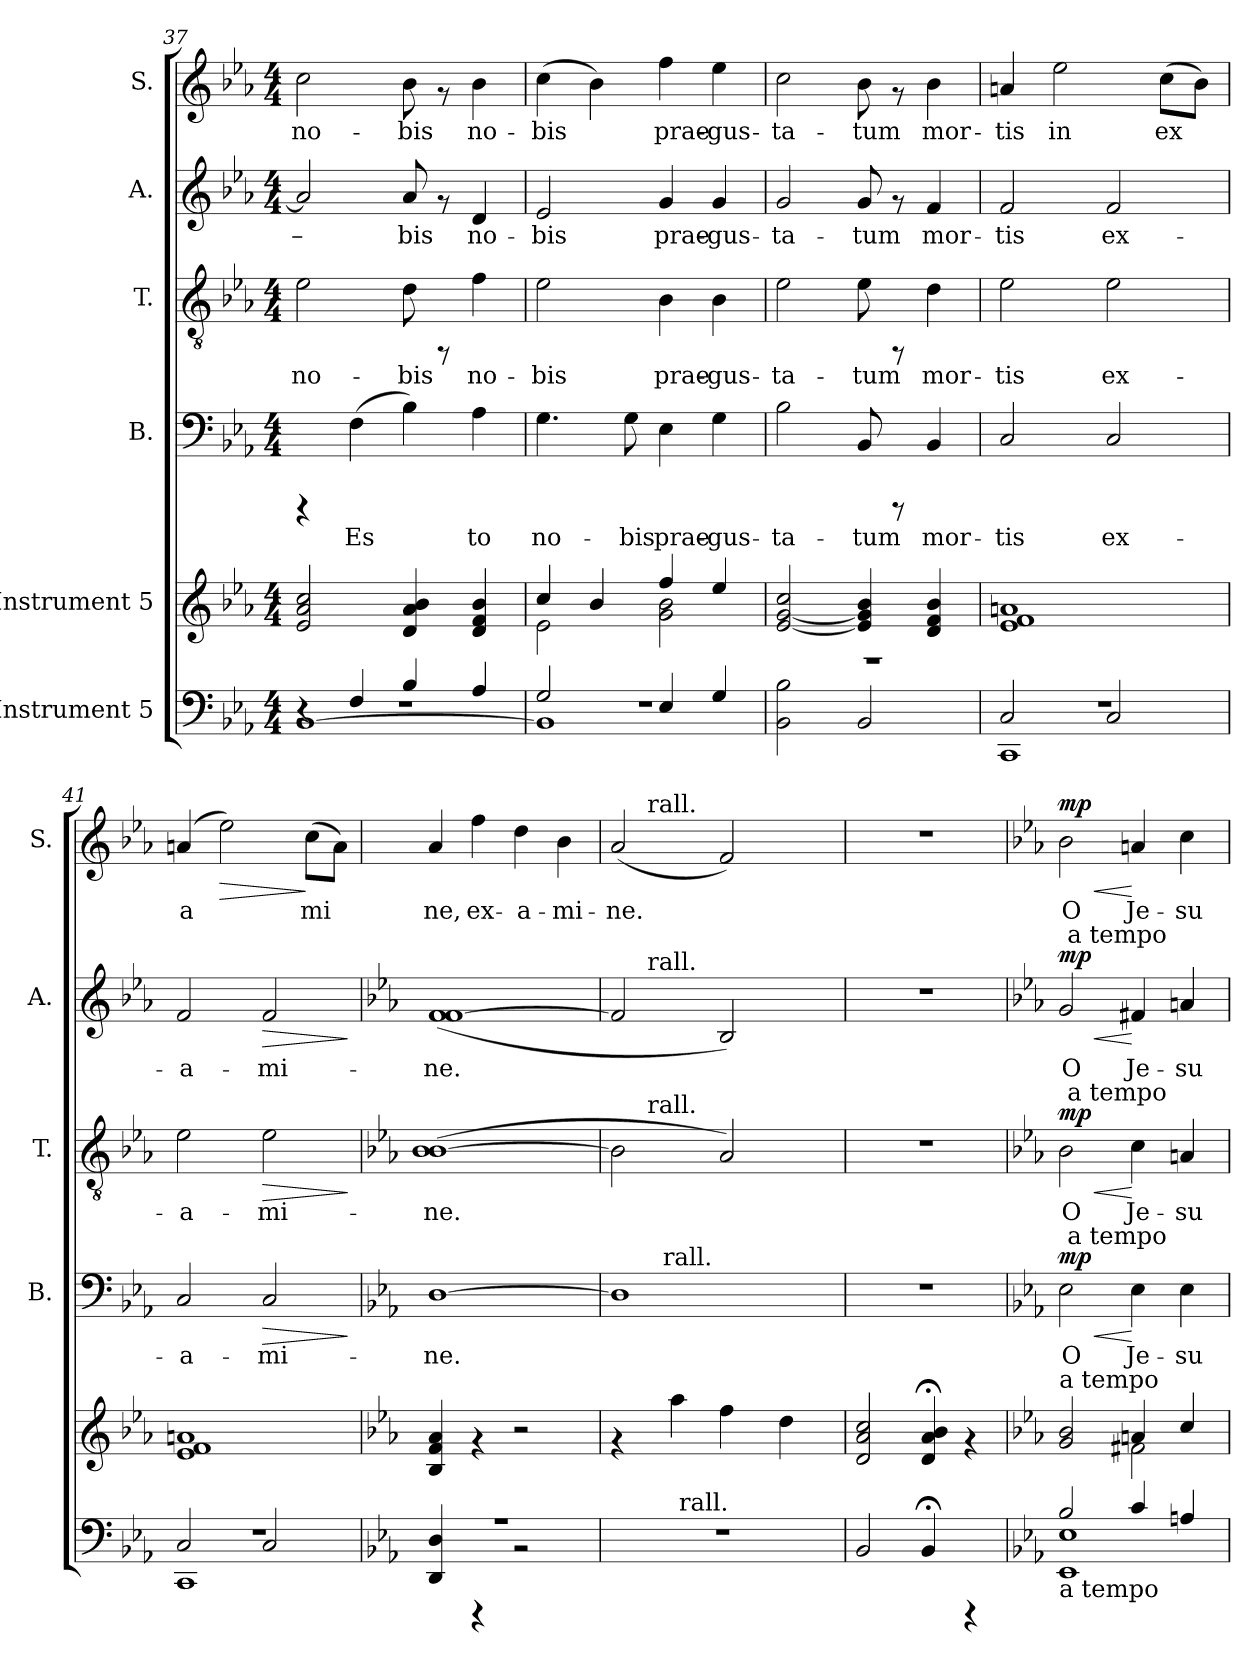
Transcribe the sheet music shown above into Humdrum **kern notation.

**kern	**kern	**kern	**text	**dynam	**kern	**text	**dynam	**kern	**text	**dynam	**kern	**text	**dynam
*part6	*part5	*part4	*part4	*part4	*part3	*part3	*part3	*part2	*part2	*part2	*part1	*part1	*part1
*staff6	*staff5	*staff4	*staff4	*staff4	*staff3	*staff3	*staff3	*staff2	*staff2	*staff2	*staff1	*staff1	*staff1
*I"Instrument 5	*I"Instrument 5	*I"B.	*	*	*I"T.	*	*	*I"A.	*	*	*I"S.	*	*
*	*	*I'B.	*	*	*I'T.	*	*	*I'A.	*	*	*I'S.	*	*
!!LO:PB:g=z
*clefF4	*clefG2	*clefF4	*	*	*clefGv2	*	*	*clefG2	*	*	*clefG2	*	*
*k[b-e-a-]	*k[b-e-a-]	*k[b-e-a-]	*	*	*k[b-e-a-]	*	*	*k[b-e-a-]	*	*	*k[b-e-a-]	*	*
*E-:	*E-:	*E-:	*	*	*E-:	*	*	*E-:	*	*	*E-:	*	*
*M4/4	*M4/4	*M4/4	*	*	*M4/4	*	*	*M4/4	*	*	*M4/4	*	*
=37	=37	=37	=37	=37	=37	=37	=37	=37	=37	=37	=37	=37	=37
*^	*	*	*	*	*	*	*	*	*	*	*	*	*
*	*^	*	*	*	*	*	*	*	*	*	*	*	*	*
!	!	!	!	!	!	!	!	!LO:LY:b:cj	!	!	!LO:LY:b:cj	!	!	!LO:LY:b:cj	!
1r	4r	[<1BB-	2cc/ 2e-/ 2a-/	4rCCC	.	.	2e-\	no-	.	2a-/]	–	.	2cc\	no-	.
!	!	!	!	!	!LO:LY:b:cj	!	!	!	!	!	!	!	!	!	!
.	4F/	.	.	(>4F\	Es-	.	.	.	.	.	.	.	.	.	.
!	!	!	!	!	!LO:LY:b:cj	!	!	!LO:LY:b:cj	!	!	!LO:LY:b:cj	!	!	!LO:LY:b:cj	!
.	4B-/	.	4a-/ 4d/ 4b-/	4B-\)	--	.	8d\	-bis	.	8a-/	bis	.	8b-\	-bis	.
.	.	.	.	.	.	.	8rFF	.	.	8rf	.	.	8rf	.	.
!	!	!	!	!	!LO:LY:b:cj	!	!	!LO:LY:b:cj	!	!	!LO:LY:b:cj	!	!	!LO:LY:b:cj	!
.	4A-/	.	4b-/ 4f/ 4d/	4A-\	-to	.	4f\	no-	.	4d/	no-	.	4b-\	no-	.
=38	=38	=38	=38	=38	=38	=38	=38	=38	=38	=38	=38	=38	=38	=38	=38
*	*	*	*^	*	*	*	*	*	*	*	*	*	*	*	*
!	!	!	!	!	!	!LO:LY:b:cj	!	!	!LO:LY:b:cj	!	!	!LO:LY:b:cj	!	!	!LO:LY:b:cj	!
1r	2G/	1BB-]	4cc/	2e-\	4.G\	no-	.	2e-\	-bis	.	2e-/	-bis	.	(>4cc\	-bis	.
!	!	!	!	!	!	!	!	!	!	!	!	!	!	!	!LO:LY:b:cj	!
.	.	.	4b-/	.	.	.	.	.	.	.	.	.	.	4b-\)	.	.
!	!	!	!	!	!	!LO:LY:b:cj	!	!	!	!	!	!	!	!	!	!
.	.	.	.	.	8G\	-bis	.	.	.	.	.	.	.	.	.	.
!	!	!	!	!	!	!LO:LY:b:cj	!	!	!LO:LY:b:cj	!	!	!LO:LY:b:cj	!	!	!LO:LY:b:cj	!
.	4E-/	.	4ff/	2g\ 2b-\	4E-\	prae-	.	4B-\	prae-	.	4g/	prae-	.	4ff\	prae-	.
!	!	!	!	!	!	!LO:LY:b:cj	!	!	!LO:LY:b:cj	!	!	!LO:LY:b:cj	!	!	!LO:LY:b:cj	!
.	4G/	.	4ee-/	.	4G\	-gus-	.	4B-\	-gus-	.	4g/	-gus-	.	4ee-\	-gus-	.
*	*v	*v	*	*	*	*	*	*	*	*	*	*	*	*	*	*
*	*	*v	*v	*	*	*	*	*	*	*	*	*	*	*	*
=39	=39	=39	=39	=39	=39	=39	=39	=39	=39	=39	=39	=39	=39	=39
!	!	!	!	!LO:LY:b:cj	!	!	!LO:LY:b:cj	!	!	!LO:LY:b:cj	!	!	!LO:LY:b:cj	!
1r	2BB-\ 2B-\	[>2g/ [<2e-/ 2cc/	2B-\	-ta-	.	2e-\	-ta-	.	2g/	-ta-	.	2cc\	-ta-	.
!	!	!	!	!LO:LY:b:cj	!	!	!LO:LY:b:cj	!	!	!LO:LY:b:cj	!	!	!LO:LY:b:cj	!
.	2BB-/	4b-/ 4g/] 4e-/]	8BB-/	-tum	.	8e-\	-tum	.	8g/	-tum	.	8b-\	-tum	.
.	.	.	8rCCC	.	.	8rFF	.	.	8rf	.	.	8rf	.	.
!	!	!	!	!LO:LY:b:cj	!	!	!LO:LY:b:cj	!	!	!LO:LY:b:cj	!	!	!LO:LY:b:cj	!
.	.	4b-/ 4d/ 4f/	4BB-/	mor-	.	4d\	mor-	.	4f/	mor-	.	4b-\	mor-	.
=40	=40	=40	=40	=40	=40	=40	=40	=40	=40	=40	=40	=40	=40	=40
*	*^	*	*	*	*	*	*	*	*	*	*	*	*	*
!	!	!	!	!	!LO:LY:b:cj	!	!	!LO:LY:b:cj	!	!	!LO:LY:b:cj	!	!	!LO:LY:b:cj	!
1r	2C/	1CC	1an 1e- 1f	2C/	-tis	.	2e-\	-tis	.	2f/	-tis	.	4an/	-tis	.
!	!	!	!	!	!	!	!	!	!	!	!	!	!	!LO:LY:b:cj	!
.	.	.	.	.	.	.	.	.	.	.	.	.	2ee-\	in	.
!	!	!	!	!	!LO:LY:b:cj	!	!	!LO:LY:b:cj	!	!	!LO:LY:b:cj	!	!	!	!
.	2C/	.	.	2C/	ex-	.	2e-\	ex-	.	2f/	ex-	.	.	.	.
!	!	!	!	!	!	!	!	!	!	!	!	!	!	!LO:LY:b:cj	!
.	.	.	.	.	.	.	.	.	.	.	.	.	(>8cc\L	ex-	.
!	!	!	!	!	!	!	!	!	!	!	!	!	!	!LO:LY:b:cj	!
.	.	.	.	.	.	.	.	.	.	.	.	.	8b-\J)	--	.
!!LO:PB:g=z
=41	=41	=41	=41	=41	=41	=41	=41	=41	=41	=41	=41	=41	=41	=41	=41
!	!	!	!	!	!LO:LY:b:cj	!	!	!LO:LY:b:cj	!	!	!LO:LY:b:cj	!	!	!LO:LY:b:cj	!
1r	2C/	1CC	1an 1e- 1f	2C/	-a-	.	2e-\	-a-	.	2f/	-a-	.	(>4an/	-a-	.
!	!	!	!	!	!	!	!	!	!	!	!	!	!	!LO:LY:b:cj	!LO:HP:b
.	.	.	.	.	.	.	.	.	.	.	.	.	2ee-\)	--	>
!	!	!	!	!	!LO:LY:b:cj	!LO:HP:b	!	!LO:LY:b:cj	!LO:HP:b	!	!LO:LY:b:cj	!LO:HP:b	!	!	!
.	2C/	.	.	2C/	-mi-	>	2e-\	-mi-	>	2f/	-mi-	>	.	.	.
!	!	!	!	!	!	!	!	!	!	!	!	!	!	!LO:LY:b:cj	!
.	.	.	.	.	.	.	.	.	.	.	.	.	(>8cc\L	-mi-	]
!	!	!	!	!	!	!	!	!	!	!	!	!	!	!LO:LY:b:cj	!
.	.	.	.	.	.	.	.	.	.	.	.	.	8a\J)	--	.
*v	*v	*v	*	*	*	*	*	*	*	*	*	*	*	*	*
.	.	.	.	]	.	.	]	.	.	]	.	.	.
=42	=42	=42	=42	=42	=42	=42	=42	=42	=42	=42	=42	=42	=42
*	*	*	*	*	*	*	*	*	*	*	*k[]	*	*
*	*	*	*	*	*	*	*	*	*	*	*C:	*	*
*^	*	*	*	*	*	*	*	*	*	*	*	*	*
!	!	!	!	!LO:LY:b:cj	!	!	!LO:LY:b:cj	!	!	!LO:LY:b:cj	!	!	!LO:LY:b:cj	!
1r	4DD/ 4D/	4f/ 4B-/ 4a-/	[>1D	-ne.	.	(>1B- [>1B-	-ne.	.	(<1f [<1f	-ne.	.	4a/	-ne,	.
!	!	!	!	!	!	!	!	!	!	!	!	!	!LO:LY:b:cj	!
.	4rCCC	4rf	.	.	.	.	.	.	.	.	.	4ff\	ex-	.
!	!	!	!	!	!	!	!	!	!	!	!	!	!LO:LY:b:cj	!
.	2r	2r	.	.	.	.	.	.	.	.	.	4dd\	-a-	.
!	!	!	!	!	!	!	!	!	!	!	!	!	!LO:LY:b:cj	!
.	.	.	.	.	.	.	.	.	.	.	.	4b\	-mi-	.
=43	=43	=43	=43	=43	=43	=43	=43	=43	=43	=43	=43	=43	=43	=43
!	!	!	!	!LO:LY:b:cj	!	!	!LO:LY:b:cj	!	!	!LO:LY:b:cj	!	!	!LO:LY:b:cj	!
*	*	*	*^	*	*	*^	*	*	*^	*	*	*^	*	*
1r	4ryy	4rf	1D]	8...ryy	.	.	2B-\]	8.ryy	.	.	2f/]	8.ryy	.	.	(<2a/	8.ryy	-ne.	.
!	!	!	!	!	!	!	!	!	!	!	!	!	!	!	!	!LO:TX:a:t=rall.	!	!
!	!	!	!	!	!	!	!	!	!	!	!	!LO:TX:a:t=rall.	!	!	!	!	!	!
!	!	!	!	!	!	!	!	!LO:TX:a:t=rall.	!	!	!	!	!	!	!	!	!	!
.	.	.	.	.	.	.	.	2ryy	.	.	.	2ryy	.	.	.	2ryy	.	.
!	!	!	!	!LO:TX:a:t=rall.	!	!	!	!	!	!	!	!	!	!	!	!	!	!
.	.	.	.	2ryy	.	.	.	.	.	.	.	.	.	.	.	.	.	.
.	64ryy	4aa-\	.	.	.	.	.	.	.	.	.	.	.	.	.	.	.	.
!	!LO:TX:a:t=rall.	!	!	!	!	!	!	!	!	!	!	!	!	!	!	!	!	!
.	2ryy	.	.	.	.	.	.	.	.	.	.	.	.	.	.	.	.	.
!	!	!	!	!	!	!	!	!	!LO:LY:b:cj	!	!	!	!LO:LY:b:cj	!	!	!	!LO:LY:b:cj	!
.	.	4ff\	.	.	.	.	2A-/)	.	.	.	2B-/)	.	.	.	2f/)	.	.	.
.	.	.	.	.	.	.	.	4ryy	.	.	.	4ryy	.	.	.	4ryy	.	.
.	.	.	.	4ryy	.	.	.	.	.	.	.	.	.	.	.	.	.	.
.	.	4dd\	.	.	.	.	.	.	.	.	.	.	.	.	.	.	.	.
.	8...ryy	.	.	.	.	.	.	.	.	.	.	.	.	.	.	.	.	.
.	.	.	.	.	.	.	.	16ryy	.	.	.	16ryy	.	.	.	16ryy	.	.
.	.	.	.	64ryy	.	.	.	.	.	.	.	.	.	.	.	.	.	.
*	*	*	*v	*v	*	*	*	*	*	*	*v	*v	*	*	*v	*v	*	*
*v	*v	*	*	*	*	*v	*v	*	*	*	*	*	*	*	*
=44	=44	=44	=44	=44	=44	=44	=44	=44	=44	=44	=44	=44	=44
2BB-/	2a-/ 2d/ 2cc/	1r	.	.	1r	.	.	1r	.	.	1r	.	.
4BB-;/	4a-/;< 4d/;< 4b-/;<	.	.	.	.	.	.	.	.	.	.	.	.
4rCCC	4rf	.	.	.	.	.	.	.	.	.	.	.	.
!!LO:PB:g=z
=45	=45	=45	=45	=45	=45	=45	=45	=45	=45	=45	=45	=45	=45
*	*	*	*	*	*	*	*	*	*	*	*k[b-e-a-]	*	*
*	*	*	*	*	*	*	*	*	*	*	*E-:	*	*
*^	*^	*	*	*	*	*	*	*	*	*	*	*	*
!	!	!LO:TX:a:t=a tempo	!	!	!	!	!	!	!	!	!	!	!	!	!
!LO:TX:b:t=a tempo	!	!	!	!	!	!	!	!	!	!	!	!	!	!	!
!	!	!	!	!	!LO:LY:b:cj	!LO:HP:b	!	!LO:LY:b:cj	!LO:HP:b	!	!LO:LY:b:cj	!LO:HP:b	!	!LO:LY:b:cj	!LO:HP:b
!	!	!	!	!	!	!LO:DY:n=1:a	!	!	!LO:DY:n=1:a	!	!	!LO:DY:n=1:a	!	!	!LO:DY:n=1:a
*	*	*	*	*^	*	*	*^	*	*	*^	*	*	*	*	*
2B-/	1E- 1EE-	2g/ 2b-/	2ryy	2E-\	64ryy	O	< mp	2B-\	64ryy	O	< mp	2g/	64ryy	O	< mp	2b-\	O	< mp
!	!	!	!	!	!	!	!	!	!	!	!	!	!LO:TX:a:t=a tempo	!	!	!	!	!
!	!	!	!	!	!	!	!	!	!LO:TX:a:t=a tempo	!	!	!	!	!	!	!	!	!
!	!	!	!	!	!LO:TX:a:t=a tempo	!	!	!	!	!	!	!	!	!	!	!	!	!
.	.	.	.	.	2ryy	.	.	.	2ryy	.	.	.	2ryy	.	.	.	.	.
!	!	!	!	!	!	!LO:LY:b:cj	!	!	!	!LO:LY:b:cj	!	!	!	!LO:LY:b:cj	!	!	!LO:LY:b:cj	!
4c/	.	4an/	2f#X\	4E-\	.	Je-	[	4c\	.	Je-	[	4f#X/	.	Je-	[	4an/	Je-	[
.	.	.	.	.	4ryy	.	.	.	4ryy	.	.	.	4ryy	.	.	.	.	.
!	!	!	!	!	!	!LO:LY:b:cj	!	!	!	!LO:LY:b:cj	!	!	!	!LO:LY:b:cj	!	!	!LO:LY:b:cj	!
4An/	.	4cc/	.	4E-\	.	-su	.	4An/	.	-su	.	4an/	.	-su	.	4cc\	-su	.
.	.	.	.	.	8...ryy	.	.	.	8...ryy	.	.	.	8...ryy	.	.	.	.	.
*v	*v	*	*	*v	*v	*	*	*v	*v	*	*	*v	*v	*	*	*	*	*
*	*v	*v	*	*	*	*	*	*	*	*	*	*	*	*
=	=	=	=	=	=	=	=	=	=	=	=	=	=
*-	*-	*-	*-	*-	*-	*-	*-	*-	*-	*-	*-	*-	*-
